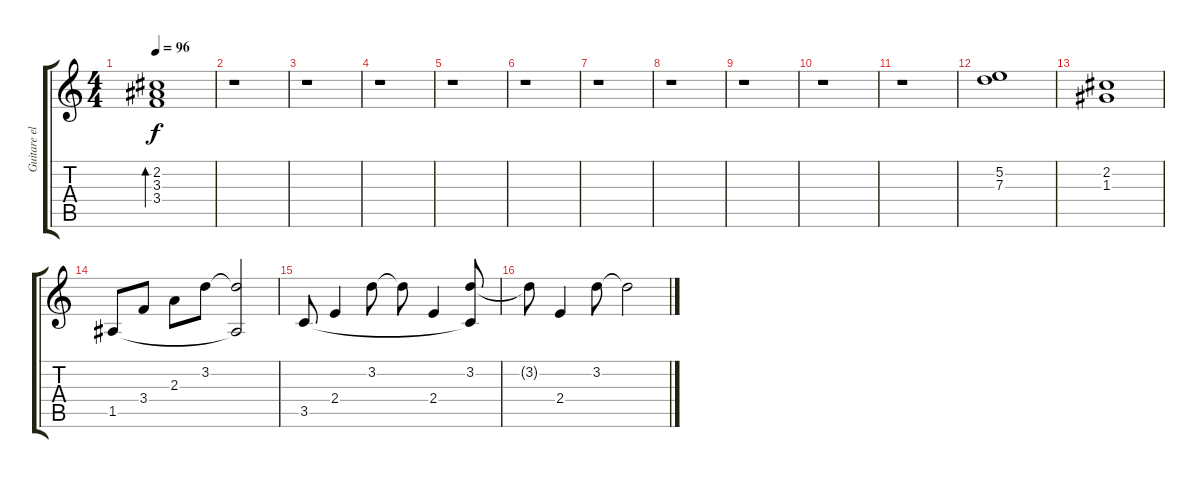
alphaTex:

\track ("Guitare elec 2" "Guitare el") {instrument electricguitarclean}
\staff {score tabs}
\tuning (E4 B3 G3 D3 A2 E2) {hide}
\ts (4 4)
\tempo 96
\clef g2
\ks c
(2.2 3.3 3.4).1{bd 60 dy f} |
r.1 |
r.1 |
r.1 |
r.1 |
r.1 |
r.1 |
r.1 |
r.1 |
r.1 |
r.1 |
(5.2 7.3).1 |
(2.2 1.3).1 |
1.5.8 3.4.8 2.3.8 3.2.8 (3.2{t} 1.5{t}).2 |
3.5.8 2.4.4 3.2.8 3.2{t}.8 2.4.4 (3.2 3.5{t}).8 |
3.2{t}.8 2.4.4 3.2.8 3.2{t}.2
